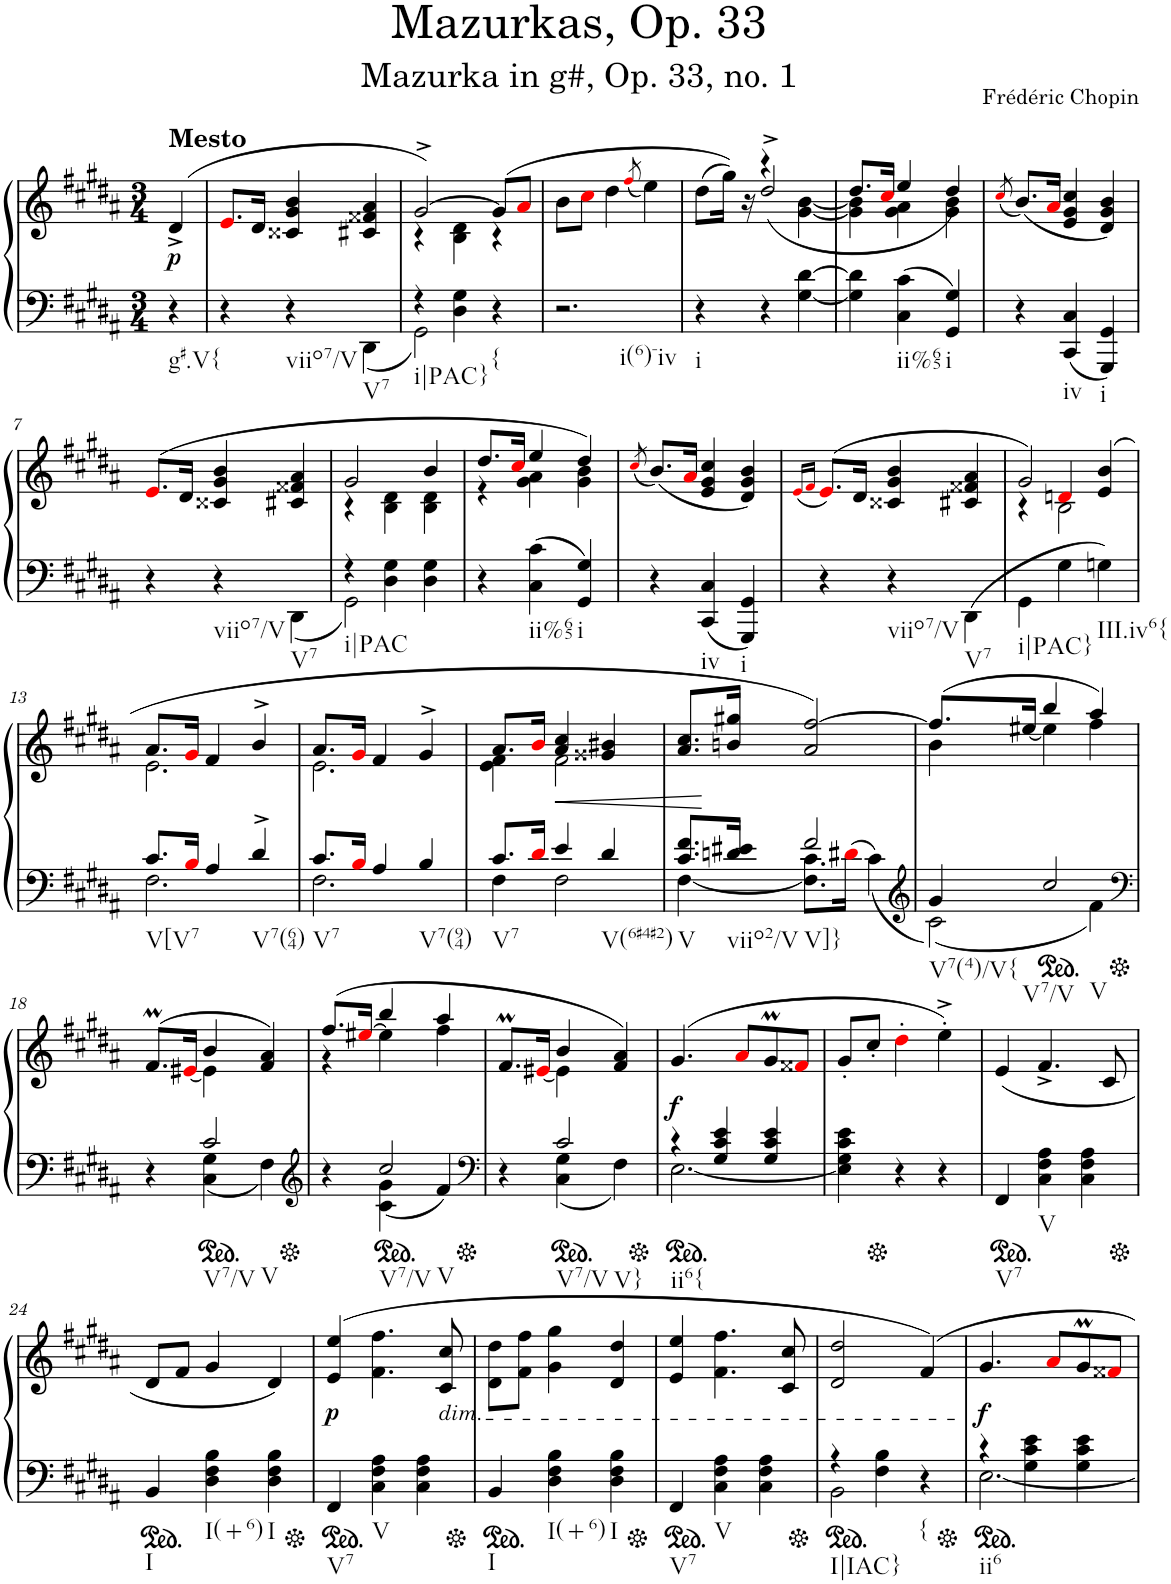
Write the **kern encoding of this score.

**kern	**kern	**dynam
*part2	*part1	*part1
*staff2	*staff1	*staff1
*I"Piano	*I"Piano	*
*I'Pno	*I'Pno	*
*clefF4	*clefG2	*
*k[f#c#g#d#a#]	*k[f#c#g#d#a#]	*
*g#:	*g#:	*
*M3/4	*M3/4	*
=	=	=
!	!LO:TX:a:B:t=Mesto	!
!LO:TX:b:t=g#.V{	!	!
!	!	!LO:DY:b
4r	(4d#^/	p
=1	=1	=1
4r	8.ei/L	.
.	16d#/Jk	.
!LO:TX:b:t=viio7/V	!	!
4r	4c##X/ 4g#/ 4b/	.
!LO:TX:b:t=V7	!	!
(<4DD#\	4c#X/ 4f##X/ 4a#/	.
=2	=2	=2
*^	*^	*
!LO:TX:b:t=i|PAC}	!	!	!	!
4r	2GG#\)	[2g#^/)	4r	.
4D#\ 4G#\	.	.	4B\ 4d#\	.
!LO:TX:b:t={	!	!	!	!
4r	4ryy	(8g#/L]	4r	.
.	.	8a#i/J	.	.
*v	*v	*	*	*
*	*v	*v	*
=3	=3	=3
!LO:TX:b:t=i(6)-iv	!	!
2.r	8b\L	.
.	8cc#i\J	.
.	4dd#\	.
.	(8qff#i/	.
.	4ee\)	.
=4	=4	=4
*	*^	*
!LO:TX:b:t=i	!	!	!
4r	(>8dd#\L	4ryy	.
.	16gg#\Jk))	.	.
.	16r	.	.
4r	4r	(2dd#^/	.
[4G#\ [4d#\	[4g#\ [4b\	.	.
=5	=5	=5	=5
4G#\] 4d#\]	8.dd#/L	4g#\] 4b\]	.
.	16cc#i/Jk	.	.
!LO:TX:b:t=ii%65	!	!	!
(4C#\ 4c#\	4ee/	4g#\ 4a#\	.
!LO:TX:b:t=i	!	!	!
4GG#/ 4G#/)	4dd#/)	4g#\ 4b\	.
*	*v	*v	*
=6	=6	=6
.	(8qcc#i/	.
4r	(8.b/L)	.
.	16a#i/Jk	.
!LO:TX:b:t=iv	!	!
(4CC#/ 4C#/	4e/ 4g#/ 4cc#/	.
!LO:TX:b:t=i	!	!
4GGG#/ 4GG#/)	4d#/ 4g#/ 4b/)	.
!!LO:LB:g=z
=7	=7	=7
4r	(8.ei/L	.
.	16d#/Jk	.
!LO:TX:b:t=viio7/V	!	!
4r	4c##X/ 4g#/ 4b/	.
!LO:TX:b:t=V7	!	!
(<4DD#\	4c#X/ 4f##X/ 4a#/	.
=8	=8	=8
*^	*^	*
!LO:TX:b:t=i|PAC	!	!	!	!
4r	2GG#\)	2g#/	4r	.
4D#\ 4G#\	.	.	4B\ 4d#\	.
4D#\ 4G#\	4ryy	4b/	4B\ 4d#\	.
*v	*v	*	*	*
=9	=9	=9	=9
4r	8.dd#/L	4r	.
.	16cc#i/Jk	.	.
!LO:TX:b:t=ii%65	!	!	!
(4C#\ 4c#\	4ee/	4g#\ 4a#\	.
!LO:TX:b:t=i	!	!	!
4GG#/ 4G#/)	4dd#/)	4g#\ 4b\	.
*	*v	*v	*
=10	=10	=10
.	(8qcc#i/	.
4r	(8.b/L)	.
.	16a#i/Jk	.
!LO:TX:b:t=iv	!	!
(4CC#/ 4C#/	4e/ 4g#/ 4cc#/	.
!LO:TX:b:t=i	!	!
4GGG#/ 4GG#/)	4d#/ 4g#/ 4b/)	.
=11	=11	=11
.	(16qei/LL	.
.	16qf#i/JJ	.
4r	(>8.ei/L)	.
.	16d#/Jk	.
!LO:TX:b:t=viio7/V	!	!
4r	4c##X/ 4g#/ 4b/	.
!LO:TX:b:t=V7	!	!
(4DD#\	4c#X/ 4f##X/ 4a#/	.
=12	=12	=12
*	*^	*
*	*	*^	*
!LO:TX:b:t=i|PAC}	!	!	!	!
4GG#\	2g#/)	4r	4ryy	.
4G#\	.	2B\	4dni/	.
!LO:TX:b:t=III.iv6{	!	!	!	!
4Gn\)	(4e/ 4b/	.	4ryy	.
!!LO:LB:g=z
=13	=13	=13	=13	=13
*^	*	*	*	*
!LO:TX:b:t=V[V7	!	!	!	!	!
*	*	*	*v	*v	*
8.c#/L	2.F#\	8.a#/L	2.e\	.
16Bi/Jk	.	16g#i/Jk	.	.
4A#/	.	4f#/	.	.
!LO:TX:b:t=V7(64)	!	!	!	!
4d#^/	.	4b^/	.	.
=14	=14	=14	=14	=14
!LO:TX:b:t=V7	!	!	!	!
8.c#/L	2.F#\	8.a#/L	2.e\	.
16Bi/Jk	.	16g#i/Jk	.	.
4A#/	.	4f#/	.	.
!LO:TX:b:t=V7(94)	!	!	!	!
4B/	.	4g#^/	.	.
=15	=15	=15	=15	=15
!LO:TX:b:t=V7	!	!	!	!
8.c#/L	4F#\	8.a#/L	4e\ 4f#\	.
16d#i/Jk	.	16bi/Jk	.	.
!	!	!	!	!LO:HP:b
4e/	2F#\	4a#/ 4cc#/	2f#\	<
!LO:TX:b:t=V(6#4#2)	!	!	!	!
4d#/	.	4g##X/ 4b#X/	.	.
*	*	*v	*v	*
=16	=16	=16	=16
!LO:TX:b:t=V	!	!	!
8.c#/ 8.f#/L	[4F#\	8.a#/ 8.cc#/L	.
!LO:TX:b:t=viio2/V	!	!	!
16dn/ 16e#X/Jk	.	16bn/ 16gg#X/Jk	.
!LO:TX:b:t=V]}	!	!	!
2f#/	8.F#\] 8.c#\L	2a#/ [>2ff#/)	.
.	(>16d#Xi\Jk	.	.
.	(4c#\)	.	.
*v	*v	*	*
.	.	[
=17	=17	=17
*clefG2	*	*
*^	*^	*
!LO:TX:b:t=V7(4)/V{	!	!	!	!
!LO:TX:b:t=V7/V	!	!	!	!
4g#/	(2c#\)	(8.ff#/L]	4b\	.
.	.	[<16ee#X/Jk	.	.
*ped	*	*	*	*
!LO:TX:b:t=V	!	!	!	!
2cc#/	.	4bb/	4ee#\]	.
.	4f#\)	4aa#/)	4ff#\	.
!!LO:LB:g=z	!!
=18	=18	=18	=18	=18
*clefF4	*	*	*	*
*Xped	*	*	*	*
4r	4ryy	(8.f#M/L	4ryy	.
.	.	[<16e#Xi/Jk	.	.
*ped	*	*	*	*
!LO:TX:b:t=V7/V	!	!	!	!
!LO:TX:b:t=V	!	!	!	!
2c#/	(4C#\ 4G#\	4b/	4e#\]	.
.	4F#\)	4f#/ 4a#/)	4ryy	.
=19	=19	=19	=19	=19
*clefG2	*	*	*	*
*Xped	*	*	*	*
4r	4ryy	(8.ff#/L	4r	.
.	.	[16ee#Xi/Jk	.	.
*ped	*	*	*	*
!LO:TX:b:t=V7/V	!	!	!	!
!LO:TX:b:t=V	!	!	!	!
2cc#/	(<4c#\ 4g#\	4bb/	4ee#\]	.
.	4f#/)	4aa#/	4ff#\	.
=20	=20	=20	=20	=20
*clefF4	*	*	*	*
*Xped	*	*	*	*
4r	4ryy	8.f#M/L	4ryy	.
.	.	[<16e#Xi/Jk	.	.
*ped	*	*	*	*
!LO:TX:b:t=V7/V	!	!	!	!
!LO:TX:b:t=V}	!	!	!	!
2c#/	(4C#\ 4G#\	4b/	4e#\]	.
.	4F#\)	4f#/ 4a#/)	4ryy	.
*	*	*v	*v	*
=21	=21	=21	=21
*Xped	*	*	*
*ped	*	*	*
*	*	*^	*
!LO:TX:b:t=ii6{	!	!	!	!
!	!	!	!	!LO:DY:b
*	*	*v	*v	*
4r	[2.E\	(4.g#/	f
4G#/ 4c#/ 4e/	.	.	.
.	.	8a#i/L	.
4G#/ 4c#/ 4e/	.	8g#M/	.
.	.	8f##Xi/J	.
*v	*v	*	*
=22	=22	=22
4E\] 4G#\ 4c#\ 4e\	8g#'/L	.
.	8cc#'/J	.
*Xped	*	*
4r	4dd#'i\	.
4r	4ee'^\)	.
=23	=23	=23
*ped	*	*
!LO:TX:b:t=V7	!	!
4FF#/	(<4e/	.
!LO:TX:b:t=V	!	!
4C#\ 4F#\ 4A#\	4.f#^/	.
4C#\ 4F#\ 4A#\	.	.
.	8c#/	.
!!LO:LB:g=z
=24	=24	=24
*Xped	*	*
*ped	*	*
!LO:TX:b:t=I	!	!
4BB/	8d#/L	.
.	8f#/J	.
!LO:TX:b:t=I(+6)	!	!
4D#\ 4F#\ 4B\	4g#/	.
!LO:TX:b:t=I	!	!
4D#\ 4F#\ 4B\	4d#/)	.
=25	=25	=25
*Xped	*	*
*ped	*	*
!LO:TX:b:t=V7	!	!
!	!	!LO:DY:b
4FF#/	(4e/ 4ee/	p
!LO:TX:b:t=V	!	!
4C#\ 4F#\ 4A#\	4.f#\ 4.ff#\	.
4C#\ 4F#\ 4A#\	.	.
!	!LO:TX:b:i:t=dim.	!
.	8c#/ 8cc#/	.
=26	=26	=26
*Xped	*	*
*ped	*	*
!LO:TX:b:t=I	!	!
4BB/	8d#\ 8dd#\L	.
.	8f#\ 8ff#\J	.
!LO:TX:b:t=I(+6)	!	!
4D#\ 4F#\ 4B\	4g#\ 4gg#\	.
!LO:TX:b:t=I	!	!
4D#\ 4F#\ 4B\	4d#/ 4dd#/	.
=27	=27	=27
*Xped	*	*
*ped	*	*
!LO:TX:b:t=V7	!	!
4FF#/	4e/ 4ee/	.
!LO:TX:b:t=V	!	!
4C#\ 4F#\ 4A#\	4.f#\ 4.ff#\	.
4C#\ 4F#\ 4A#\	.	.
.	8c#/ 8cc#/	.
=28	=28	=28
*Xped	*	*
*ped	*	*
*^	*	*
!LO:TX:b:t=I|IAC}	!	!	!
4r	2BB\	2d#/ 2dd#/	.
4F#\ 4B\	.	.	.
!LO:TX:b:t={	!	!	!
4r	4ryy	4f#/)	.
=29	=29	=29	=29
*Xped	*	*	*
!LO:TX:b:t=ii6	!	!	!
!	!	!	!LO:DY:b
4r	[2.E\	4.g#/	f
4G#\ 4c#\ 4e\	.	.	.
.	.	8a#i/L	.
4G#\ 4c#\ 4e\	.	8g#M/	.
.	.	8f##Xi/J	.
*v	*v	*	*
=	=	=
*-	*-	*-
